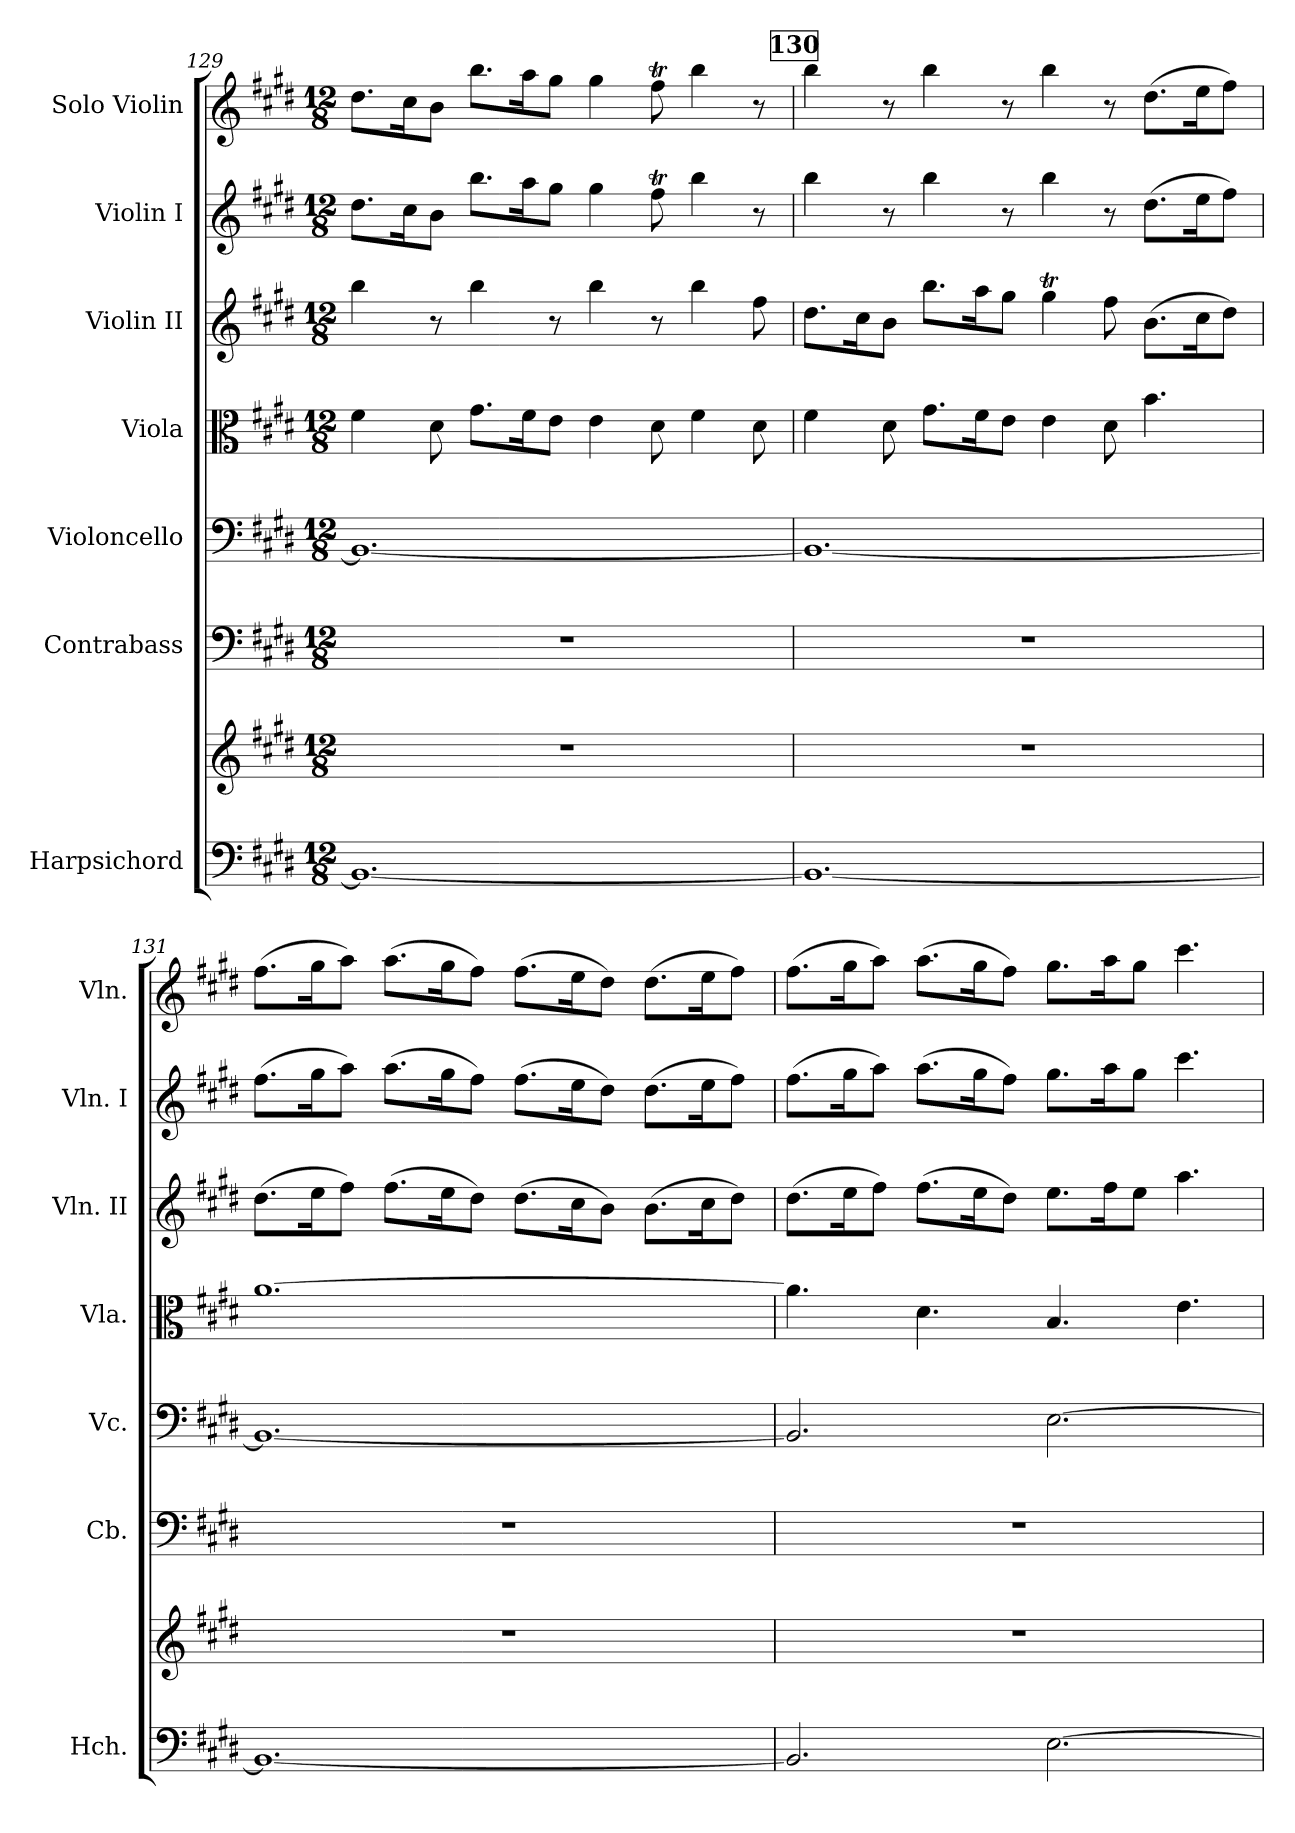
**kern	**kern	**kern	**kern	**kern	**kern	**kern	**kern
*part7	*part7	*part6	*part5	*part4	*part3	*part2	*part1
*staff8	*staff7	*staff6	*staff5	*staff4	*staff3	*staff2	*staff1
*I"Harpsichord	*	*I"Contrabass	*I"Violoncello	*I"Viola	*I"Violin II	*I"Violin I	*I"Solo Violin
*I'Hch.	*	*I'Cb.	*I'Vc.	*I'Vla.	*I'Vln. II	*I'Vln. I	*I'Vln.
!!LO:PB:g=z
*clefF4	*clefG2	*clefF4	*clefF4	*clefC3	*clefG2	*clefG2	*clefG2
*	*	*ITrd7c12	*	*	*	*	*
*k[f#c#g#d#]	*k[f#c#g#d#]	*k[f#c#g#d#]	*k[f#c#g#d#]	*k[f#c#g#d#]	*k[f#c#g#d#]	*k[f#c#g#d#]	*k[f#c#g#d#]
*M12/8	*M12/8	*M12/8	*M12/8	*M12/8	*M12/8	*M12/8	*M12/8
=129	=129	=129	=129	=129	=129	=129	=129
1.BB_	1.r	1.r	1.BB_	4f#\	4bb\	8.dd#\L	8.dd#\L
.	.	.	.	.	.	16cc#\K	16cc#\K
.	.	.	.	8d#\	8r	8b\J	8b\J
.	.	.	.	8.g#\L	4bb\	8.bb\L	8.bb\L
.	.	.	.	16f#\K	.	16aa\K	16aa\K
.	.	.	.	8e\J	8r	8gg#\J	8gg#\J
.	.	.	.	4e\	4bb\	4gg#\	4gg#\
.	.	.	.	8d#\	8r	8ff#T\	8ff#T\
.	.	.	.	4f#\	4bb\	4bb\	4bb\
.	.	.	.	8d#\	8ff#\	8r	8r
!!LO:REH:place=s1:a:B:fs=14:t=130
=130	=130	=130	=130	=130	=130	=130	=130
1.BB_	1.r	1.r	1.BB_	4f#\	8.dd#\L	4bb\	4bb\
.	.	.	.	.	16cc#\K	.	.
.	.	.	.	8d#\	8b\J	8r	8r
.	.	.	.	8.g#\L	8.bb\L	4bb\	4bb\
.	.	.	.	16f#\K	16aa\K	.	.
.	.	.	.	8e\J	8gg#\J	8r	8r
.	.	.	.	4e\	4gg#t\	4bb\	4bb\
.	.	.	.	8d#\	8ff#\	8r	8r
.	.	.	.	4.b\	(>8.b\L	(>8.dd#\L	(>8.dd#\L
.	.	.	.	.	16cc#\K	16ee\K	16ee\K
.	.	.	.	.	8dd#\J)	8ff#\J)	8ff#\J)
!!LO:PB:g=z
=131	=131	=131	=131	=131	=131	=131	=131
1.BB_	1.r	1.r	1.BB_	[1.a	(>8.dd#\L	(>8.ff#\L	(>8.ff#\L
.	.	.	.	.	16ee\K	16gg#\K	16gg#\K
.	.	.	.	.	8ff#\J)	8aa\J)	8aa\J)
.	.	.	.	.	(>8.ff#\L	(>8.aa\L	(>8.aa\L
.	.	.	.	.	16ee\K	16gg#\K	16gg#\K
.	.	.	.	.	8dd#\J)	8ff#\J)	8ff#\J)
.	.	.	.	.	(>8.dd#\L	(>8.ff#\L	(>8.ff#\L
.	.	.	.	.	16cc#\K	16ee\K	16ee\K
.	.	.	.	.	8b\J)	8dd#\J)	8dd#\J)
.	.	.	.	.	(>8.b\L	(>8.dd#\L	(>8.dd#\L
.	.	.	.	.	16cc#\K	16ee\K	16ee\K
.	.	.	.	.	8dd#\J)	8ff#\J)	8ff#\J)
=132	=132	=132	=132	=132	=132	=132	=132
2.BB/]	1.r	1.r	2.BB/]	4.a\]	(>8.dd#\L	(>8.ff#\L	(>8.ff#\L
.	.	.	.	.	16ee\K	16gg#\K	16gg#\K
.	.	.	.	.	8ff#\J)	8aa\J)	8aa\J)
.	.	.	.	4.d#\	(>8.ff#\L	(>8.aa\L	(>8.aa\L
.	.	.	.	.	16ee\K	16gg#\K	16gg#\K
.	.	.	.	.	8dd#\J)	8ff#\J)	8ff#\J)
[2.E\	.	.	[2.E\	4.B/	8.ee\L	8.gg#\L	8.gg#\L
.	.	.	.	.	16ff#\K	16aa\K	16aa\K
.	.	.	.	.	8ee\J	8gg#\J	8gg#\J
.	.	.	.	4.e\	4.aa\	4.ccc#\	4.ccc#\
=	=	=	=	=	=	=	=
*-	*-	*-	*-	*-	*-	*-	*-
